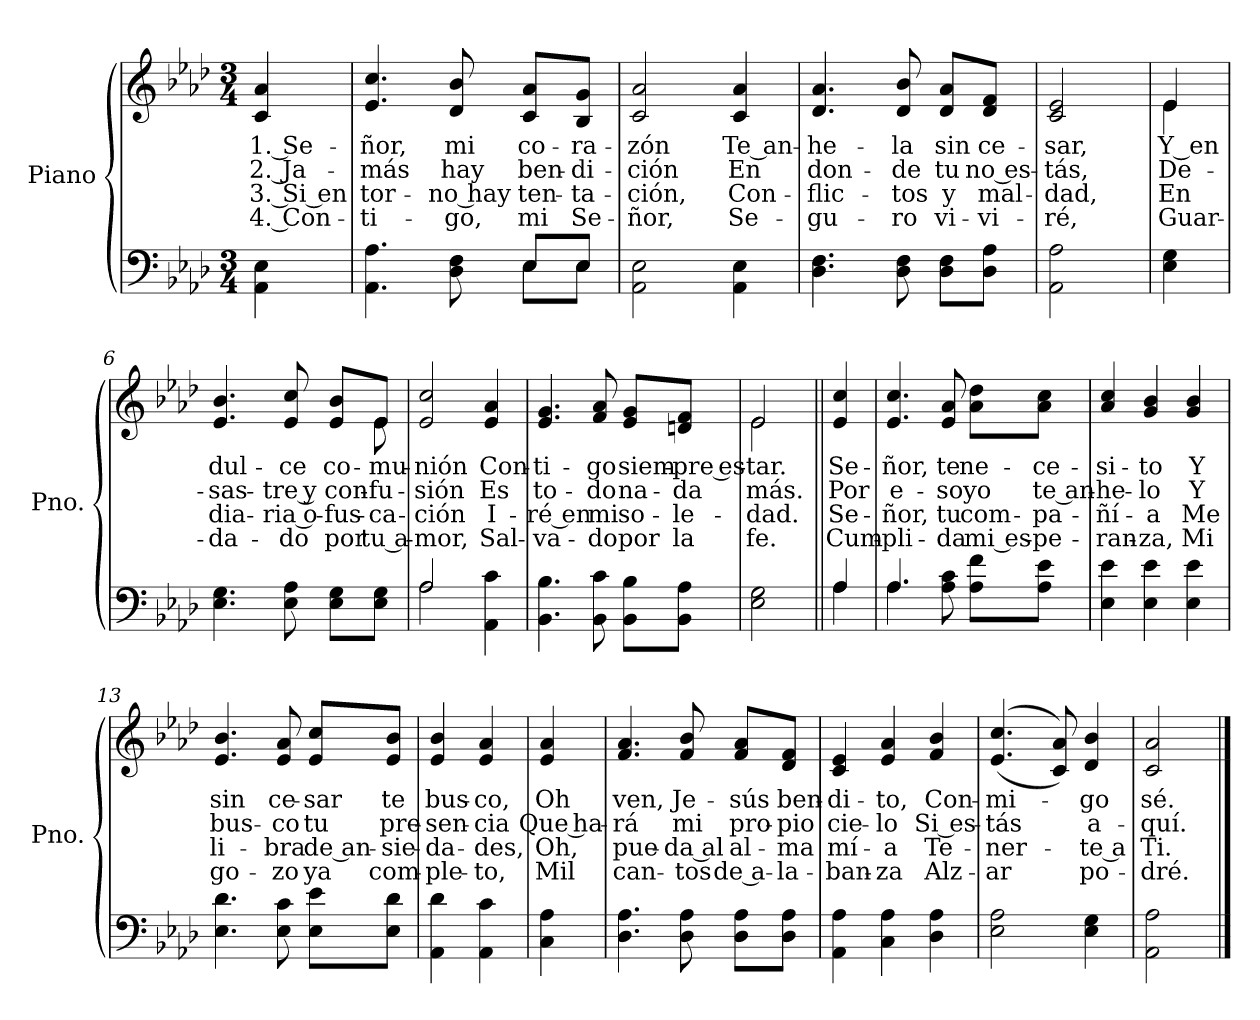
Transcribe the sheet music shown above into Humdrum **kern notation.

**kern	**kern	**text	**text	**text	**text
*part1	*part1	*part1	*part1	*part1	*part1
*staff2	*staff1	*staff1	*staff1	*staff1	*staff1
*I"Piano	*	*	*	*	*
*I'Pno.	*	*	*	*	*
*clefF4	*clefG2	*	*	*	*
*k[b-e-a-d-]	*k[b-e-a-d-]	*	*	*	*
*M3/4	*M3/4	*	*	*	*
=	=	=	=	=	=
!	!	!LO:LY:b	!LO:LY:b	!LO:LY:b	!LO:LY:b
4AA-\ 4E-\	4c/ 4a-/	1. Se-	2. Ja-	3. Si en	4. Con-
=1	=1	=1	=1	=1	=1
*^	*	*	*	*	*
!	!	!	!LO:LY:b	!LO:LY:b	!LO:LY:b	!LO:LY:b
4.AA-\ 4.A-\	2ryy	4.e-/ 4.cc/	-ñor,	-más	tor-	-ti-
!	!	!	!LO:LY:b	!LO:LY:b	!LO:LY:b	!LO:LY:b
8D-\ 8F\	.	8d-/ 8b-/	mi	hay	-no hay	-go,
!	!	!	!LO:LY:b	!LO:LY:b	!LO:LY:b	!LO:LY:b
8E-/L	8E-\L	8c/ 8a-/L	co-	ben-	ten-	mi
!	!	!	!LO:LY:b	!LO:LY:b	!LO:LY:b	!LO:LY:b
8E-/J	8E-\J	8B-/ 8g/J	-ra-	-di-	-ta-	Se-
=2	=2	=2	=2	=2	=2	=2
!	!	!	!LO:LY:b	!LO:LY:b	!LO:LY:b	!LO:LY:b
*v	*v	*	*	*	*	*
2AA-\ 2E-\	2c/ 2a-/	-zón	-ción	-ción,	-ñor,
!	!	!LO:LY:b	!LO:LY:b	!LO:LY:b	!LO:LY:b
4AA-\ 4E-\	4c/ 4a-/	Te an-	En	Con-	Se-
=3	=3	=3	=3	=3	=3
!	!	!LO:LY:b	!LO:LY:b	!LO:LY:b	!LO:LY:b
4.D-\ 4.F\	4.d-/ 4.a-/	-he-	don-	-flic-	-gu-
!	!	!LO:LY:b	!LO:LY:b	!LO:LY:b	!LO:LY:b
8D-\ 8F\	8d-/ 8b-/	-la	-de	-tos	-ro
!	!	!LO:LY:b	!LO:LY:b	!LO:LY:b	!LO:LY:b
8D-\ 8F\L	8d-/ 8a-/L	sin	tu	y	vi-
!	!	!LO:LY:b	!LO:LY:b	!LO:LY:b	!LO:LY:b
8D-\ 8A-\J	8d-/ 8f/J	ce-	no es-	mal-	-vi-
=4	=4	=4	=4	=4	=4
!	!	!LO:LY:b	!LO:LY:b	!LO:LY:b	!LO:LY:b
2AA-\ 2A-\	2c/ 2e-/	-sar,	-tás,	-dad,	-ré,
!!LO:LB:g=z
=5	=5	=5	=5	=5	=5
!	!	!LO:LY:b	!LO:LY:b	!LO:LY:b	!LO:LY:b
*	*^	*	*	*	*
4E-\ 4G\	4e-/	4e-\	Y en	De-	En	Guar-
=6	=6	=6	=6	=6	=6	=6
!	!	!	!LO:LY:b	!LO:LY:b	!LO:LY:b	!LO:LY:b
4.E-\ 4.G\	4.e-/ 4.b-/	8ryy	dul-	-sas-	dia-	-da-
!	!	!	!LO:LY:b	!LO:LY:b	!LO:LY:b	!LO:LY:b
*	*v	*v	*	*	*	*
8E-\ 8A-\	8e-/ 8cc/	-ce	-tre y	-ria o-	-do
!	!	!LO:LY:b	!LO:LY:b	!LO:LY:b	!LO:LY:b
8E-\ 8G\L	8e-/ 8b-/L	co-	con-	-fus-	por
!	!	!LO:LY:b	!LO:LY:b	!LO:LY:b	!LO:LY:b
*	*^	*	*	*	*
8E-\ 8G\J	8e-/J	8e-\	-mu-	-fu-	-ca-	tu a-
=7	=7	=7	=7	=7	=7	=7
*^	*	*	*	*	*	*
!	!	!	!	!LO:LY:b	!LO:LY:b	!LO:LY:b	!LO:LY:b
*	*	*v	*v	*	*	*	*
2A-/	2A-\	2e-/ 2cc/	-nión	-sión	-ción	-mor,
!	!	!	!LO:LY:b	!LO:LY:b	!LO:LY:b	!LO:LY:b
4AA-\ 4c\	4ryy	4e-/ 4a-/	Con-	Es	I-	Sal-
=8	=8	=8	=8	=8	=8	=8
!	!	!	!LO:LY:b	!LO:LY:b	!LO:LY:b	!LO:LY:b
*v	*v	*	*	*	*	*
4.BB-\ 4.B-\	4.e-/ 4.g/	-ti-	to-	-ré en	-va-
!	!	!LO:LY:b	!LO:LY:b	!LO:LY:b	!LO:LY:b
8BB-\ 8c\	8f/ 8a-/	-go	-do	mi	-do
!	!	!LO:LY:b	!LO:LY:b	!LO:LY:b	!LO:LY:b
8BB-\ 8B-\L	8e-/ 8g/L	siem-	na-	so-	por
!	!	!LO:LY:b	!LO:LY:b	!LO:LY:b	!LO:LY:b
8BB-\ 8A-\J	8dn/ 8f/J	-pre es-	-da	-le-	la
=9	=9	=9	=9	=9	=9
!	!	!LO:LY:b	!LO:LY:b	!LO:LY:b	!LO:LY:b
*	*^	*	*	*	*
2E-\ 2G\	2e-/	2e-\	-tar.	más.	-dad.	fe.
!!LO:LB:g=z
=10||	=10||	=10||	=10||	=10||	=10||	=10||
*^	*	*	*	*	*	*
!	!	!LO:TX:a:t=Coro	!	!	!	!	!
!	!	!	!	!LO:LY:b	!LO:LY:b	!LO:LY:b	!LO:LY:b
*	*	*v	*v	*	*	*	*
4A-/	4A-\	4e-/ 4cc/	Se-	Por	Se-	Cum-
=11	=11	=11	=11	=11	=11	=11
!	!	!	!LO:LY:b	!LO:LY:b	!LO:LY:b	!LO:LY:b
4.A-/	4.A-\	4.e-/ 4.cc/	-ñor,	e-	-ñor,	-pli-
!	!	!	!LO:LY:b	!LO:LY:b	!LO:LY:b	!LO:LY:b
8A-\ 8c\	4.ryy	8e-/ 8a-/	te	-so	tu	-da
!	!	!	!LO:LY:b	!LO:LY:b	!LO:LY:b	!LO:LY:b
8A-\ 8f\L	.	8a-\ 8dd-\L	ne-	yo	com-	mi es-
!	!	!	!LO:LY:b	!LO:LY:b	!LO:LY:b	!LO:LY:b
8A-\ 8e-\J	.	8a-\ 8cc\J	-ce-	te an-	-pa-	-pe-
*v	*v	*	*	*	*	*
=12	=12	=12	=12	=12	=12
!	!	!LO:LY:b	!LO:LY:b	!LO:LY:b	!LO:LY:b
4E-\ 4e-\	4a-/ 4cc/	-si-	-he-	-ñí-	-ran-
!	!	!LO:LY:b	!LO:LY:b	!LO:LY:b	!LO:LY:b
4E-\ 4e-\	4g/ 4b-/	-to	-lo	-a	-za,
!	!	!LO:LY:b	!LO:LY:b	!LO:LY:b	!LO:LY:b
4E-\ 4e-\	4g/ 4b-/	Y	Y	Me	Mi
=13	=13	=13	=13	=13	=13
!	!	!LO:LY:b	!LO:LY:b	!LO:LY:b	!LO:LY:b
4.E-\ 4.d-\	4.e-/ 4.b-/	sin	bus-	li-	go-
!	!	!LO:LY:b	!LO:LY:b	!LO:LY:b	!LO:LY:b
8E-\ 8c\	8e-/ 8a-/	ce-	-co	-bra	-zo
!	!	!LO:LY:b	!LO:LY:b	!LO:LY:b	!LO:LY:b
8E-\ 8e-\L	8e-/ 8cc/L	-sar	tu	de an-	ya
!	!	!LO:LY:b	!LO:LY:b	!LO:LY:b	!LO:LY:b
8E-\ 8d-\J	8e-/ 8b-/J	te	pre-	-sie-	com-
=14	=14	=14	=14	=14	=14
!	!	!LO:LY:b	!LO:LY:b	!LO:LY:b	!LO:LY:b
4AA-\ 4d-\	4e-/ 4b-/	bus-	-sen-	-da-	-ple-
!	!	!LO:LY:b	!LO:LY:b	!LO:LY:b	!LO:LY:b
4AA-\ 4c\	4e-/ 4a-/	-co,	-cia	-des,	-to,
!!LO:LB:g=z
=15	=15	=15	=15	=15	=15
!	!	!LO:LY:b	!LO:LY:b	!LO:LY:b	!LO:LY:b
4C\ 4A-\	4e-/ 4a-/	Oh	Que ha-	Oh,	Mil
=16	=16	=16	=16	=16	=16
!	!	!LO:LY:b	!LO:LY:b	!LO:LY:b	!LO:LY:b
4.D-\ 4.A-\	4.f/ 4.a-/	ven,	-rá	pue-	can-
!	!	!LO:LY:b	!LO:LY:b	!LO:LY:b	!LO:LY:b
8D-\ 8A-\	8f/ 8b-/	Je-	mi	-da al	-tos
!	!	!LO:LY:b	!LO:LY:b	!LO:LY:b	!LO:LY:b
8D-\ 8A-\L	8f/ 8a-/L	-sús	pro-	al-	de a-
!	!	!LO:LY:b	!LO:LY:b	!LO:LY:b	!LO:LY:b
8D-\ 8A-\J	8d-/ 8f/J	ben-	-pio	-ma	-la-
=17	=17	=17	=17	=17	=17
!	!	!LO:LY:b	!LO:LY:b	!LO:LY:b	!LO:LY:b
4AA-\ 4A-\	4c/ 4e-/	-di-	cie-	mí-	-ban-
!	!	!LO:LY:b	!LO:LY:b	!LO:LY:b	!LO:LY:b
4C\ 4A-\	4e-/ 4a-/	-to,	-lo	-a	-za
!	!	!LO:LY:b	!LO:LY:b	!LO:LY:b	!LO:LY:b
4D-\ 4A-\	4f/ 4b-/	Con-	Si es-	Te-	Alz-
=18	=18	=18	=18	=18	=18
!	!	!LO:LY:b	!LO:LY:b	!LO:LY:b	!LO:LY:b
2E-\ 2A-\	(>(<4.e-/ 4.cc/	-mi-	-tás	-ner-	-ar
.	8c/ 8a-/))	.	.	.	.
!	!	!LO:LY:b	!LO:LY:b	!LO:LY:b	!LO:LY:b
4E-\ 4G\	4d-/ 4b-/	-go	a-	-te a	po-
=19	=19	=19	=19	=19	=19
!	!	!LO:LY:b	!LO:LY:b	!LO:LY:b	!LO:LY:b
2AA-\ 2A-\	2c/ 2a-/	sé.	-quí.	Ti.	-dré.
==	==	==	==	==	==
*-	*-	*-	*-	*-	*-
